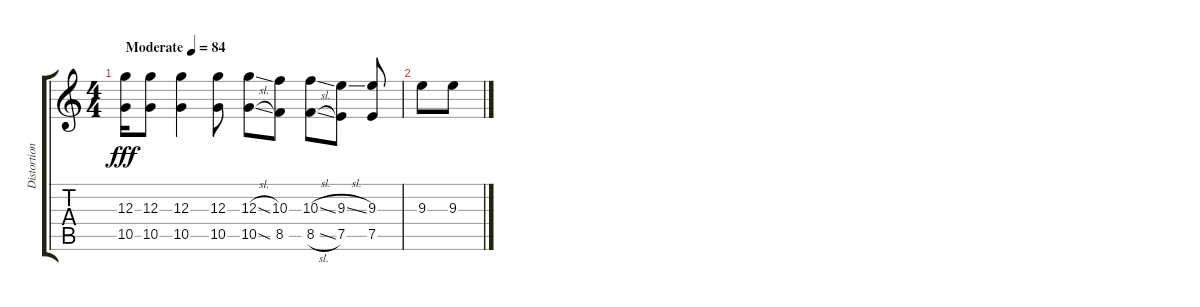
\track ("Distortion Guitar" "Distortion") {instrument distortionguitar}
\staff {score tabs}
\tuning (E4 B3 G3 D3 A2 E2) {hide}
\ts (4 4)
\tempo (84 "Moderate")
\clef g2
\ks c
(12.3 10.5).16{dy fff instrument distortionguitar} (12.3 10.5).8 (12.3 10.5).4 (12.3 10.5).8 (12.3{sl} 10.5{sl}).8 (10.3 8.5).8 (10.3{sl} 8.5{sl}).8 (9.3{sl} 7.5).8 (9.3 7.5).8 |
9.3.8 9.3.8
